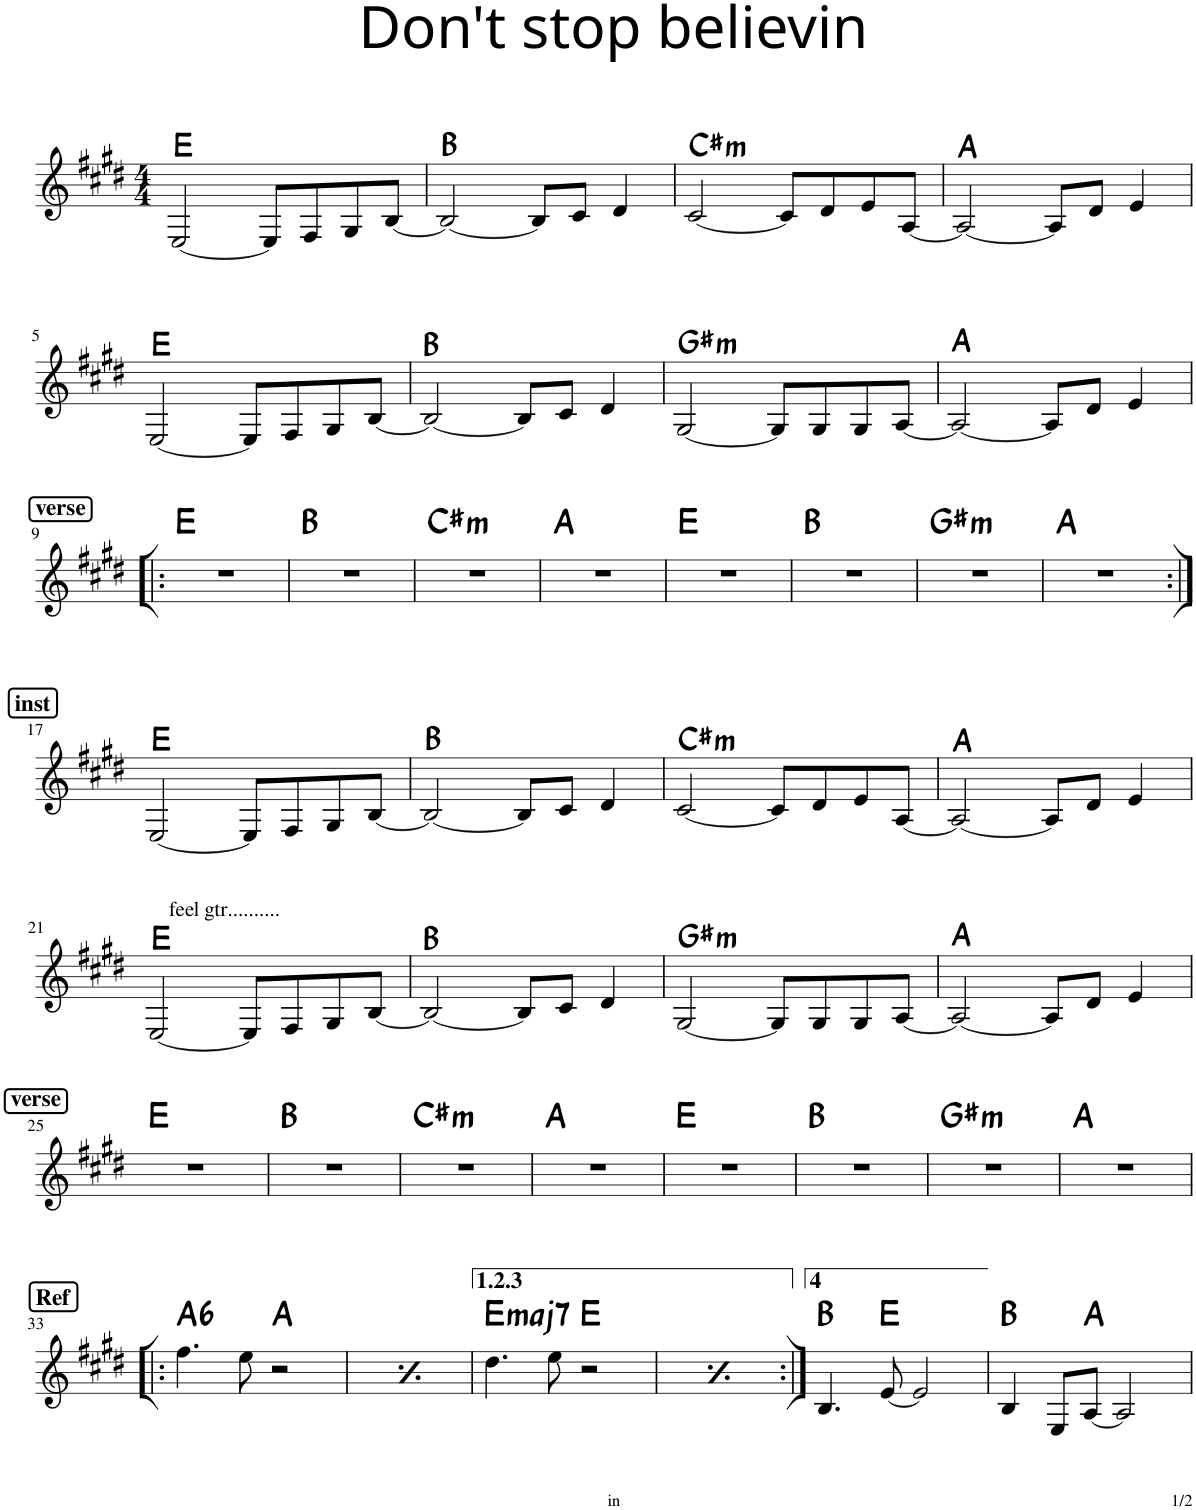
**kern	**harte
*part1	*part1
*staff1	*
*I"Piano	*
*I'Pno.	*
*clefG2	*
*k[f#c#g#d#]	*
*M4/4	*
=1	=1
[2E/	E:maj
8E/L]	.
8F#/	.
8G#/	.
[8B/J	.
=2	=2
2B/_	B:maj
8B/L]	.
8c#/J	.
4d#/	.
=3	=3
!	!LO:H:kt=m
[2c#/	C#:min
8c#/L]	.
8d#/	.
8e/	.
[8A/J	.
=4	=4
2A/_	A:maj
8A/L]	.
8d#/J	.
4e/	.
!!LO:LB:g=z
=5	=5
[2E/	E:maj
8E/L]	.
8F#/	.
8G#/	.
[8B/J	.
=6	=6
2B/_	B:maj
8B/L]	.
8c#/J	.
4d#/	.
=7	=7
!	!LO:H:kt=m
[2G#/	G#:min
8G#/L]	.
8G#/	.
8G#/	.
[8A/J	.
=8	=8
2A/_	A:maj
8A/L]	.
8d#/J	.
4e/	.
!!LO:LB:g=z
!!LO:REH:place=s1:a:B:cj:fs=11:t=verse
=9!|:	=9!|:
1r	E:maj
=10	=10
1r	B:maj
=11	=11
!	!LO:H:kt=m
1r	C#:min
=12	=12
1r	A:maj
=13	=13
1r	E:maj
=14	=14
1r	B:maj
=15	=15
!	!LO:H:kt=m
1r	G#:min
=16	=16
1r	A:maj
!!LO:LB:g=z
!!LO:REH:place=s1:a:B:cj:fs=11:t=inst
=17:|!	=17:|!
[2E/	E:maj
8E/L]	.
8F#/	.
8G#/	.
[8B/J	.
=18	=18
2B/_	B:maj
8B/L]	.
8c#/J	.
4d#/	.
=19	=19
!	!LO:H:kt=m
[2c#/	C#:min
8c#/L]	.
8d#/	.
8e/	.
[8A/J	.
=20	=20
2A/_	A:maj
8A/L]	.
8d#/J	.
4e/	.
!!LO:LB:g=z
=21	=21
!LO:TX:a:t=feel gtr..........	!
[2E/	E:maj
8E/L]	.
8F#/	.
8G#/	.
[8B/J	.
=22	=22
2B/_	B:maj
8B/L]	.
8c#/J	.
4d#/	.
=23	=23
!	!LO:H:kt=m
[2G#/	G#:min
8G#/L]	.
8G#/	.
8G#/	.
[8A/J	.
=24	=24
2A/_	A:maj
8A/L]	.
8d#/J	.
4e/	.
!!LO:LB:g=z
!!LO:REH:place=s1:a:B:cj:fs=11:t=verse
=25	=25
1r	E:maj
=26	=26
1r	B:maj
=27	=27
!	!LO:H:kt=m
1r	C#:min
=28	=28
1r	A:maj
=29	=29
1r	E:maj
=30	=30
1r	B:maj
=31	=31
!	!LO:H:kt=m
1r	G#:min
=32	=32
1r	A:maj
!!LO:LB:g=z
!!LO:REH:place=s1:a:B:cj:fs=11:t=Ref
=33!|:	=33!|:
!	!LO:H:kt=6
4.ff#\	A:maj6
8ee\	.
2r	A:maj
!!LO:REH:place=s1:a:B:cj:fs=11:t=Ref
=34	=34
!	!LO:H:kt=6
4.ff#\	A:maj6
8ee\	.
2r	A:maj
=35	=35
!	!LO:H:kt=maj7
4.dd#\	E:maj7
8ee\	.
2r	E:maj
=36	=36
!	!LO:H:kt=maj7
4.dd#\	E:maj7
8ee\	.
2r	E:maj
=37:|!	=37:|!
4.B/	B:maj
[8e/	E:maj
2e/]	.
=38	=38
4B/	B:maj
8E/L	.
[8A/J	A:maj
2A/]	.
=	=
*-	*-
